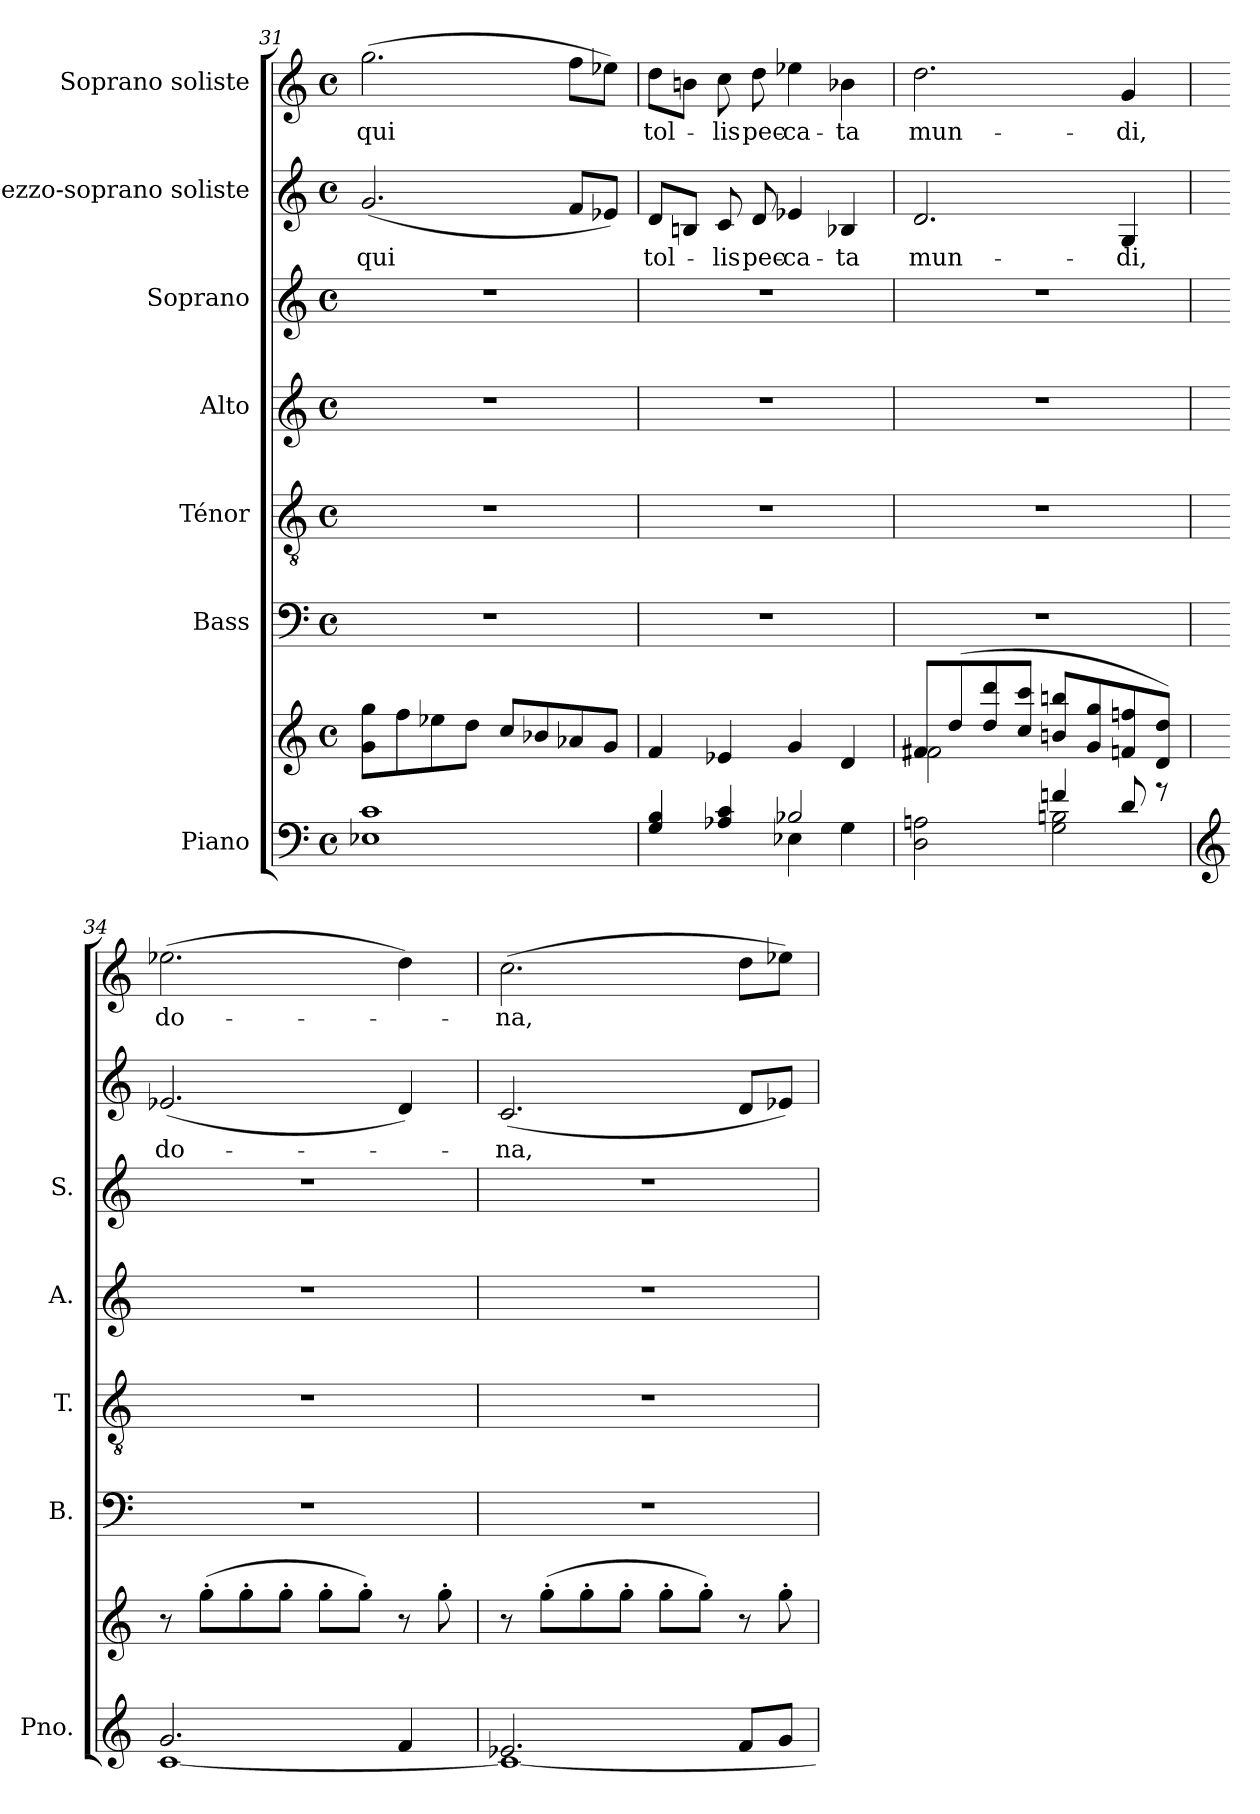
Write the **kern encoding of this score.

**kern	**kern	**kern	**kern	**kern	**kern	**kern	**text	**kern	**text
*part7	*part7	*part6	*part5	*part4	*part3	*part2	*part2	*part1	*part1
*staff8	*staff7	*staff6	*staff5	*staff4	*staff3	*staff2	*staff2	*staff1	*staff1
*I"Piano	*	*I"Bass	*I"Ténor	*I"Alto	*I"Soprano	*I"Mezzo-soprano soliste	*	*I"Soprano soliste	*
*I'Pno.	*	*I'B.	*I'T.	*I'A.	*I'S.	*	*	*	*
*clefF4	*clefG2	*clefF4	*clefGv2	*clefG2	*clefG2	*clefG2	*	*clefG2	*
*	*	*	*	*ITrd2c3	*	*	*	*	*
*k[]	*k[]	*k[]	*k[]	*k[f#c#g#]	*k[]	*k[]	*	*k[]	*
*M4/4	*M4/4	*M4/4	*M4/4	*M4/4	*M4/4	*M4/4	*	*M4/4	*
*met(c)	*met(c)	*met(c)	*met(c)	*met(c)	*met(c)	*met(c)	*	*met(c)	*
=31	=31	=31	=31	=31	=31	=31	=31	=31	=31
1E-X 1c	8g\ 8gg\L	1r	1r	1r	1r	(>2.g/	qui	(2.gg\	qui
.	8ff\	.	.	.	.	.	.	.	.
.	8ee-X\	.	.	.	.	.	.	.	.
.	8dd\J	.	.	.	.	.	.	.	.
.	8cc/L	.	.	.	.	.	.	.	.
.	8b-X/	.	.	.	.	.	.	.	.
.	8a-X/	.	.	.	.	8f/L	.	8ff\L	.
.	8g/J	.	.	.	.	8e-X/J)	.	8ee-X\J)	.
!!LO:LB:g=z
=32	=32	=32	=32	=32	=32	=32	=32	=32	=32
*^	*	*	*	*	*	*	*	*	*
4G/ 4B/	2ryy	4f/	1r	1r	1r	1r	8d/L	tol-	8dd\L	tol-
.	.	.	.	.	.	.	8Bn/J	.	8bn\J	.
4A-X/ 4c/	.	4e-X/	.	.	.	.	8c/	-lis	8cc\	-lis
.	.	.	.	.	.	.	8d/	pec-	8dd\	pec-
2B-X/	4E-X\	4g/	.	.	.	.	4e-X/	-ca-	4ee-X\	-ca-
.	4G\	4d/	.	.	.	.	4B-X/	-ta	4b-X\	-ta
=33	=33	=33	=33	=33	=33	=33	=33	=33	=33	=33
*	*	*^	*	*	*	*	*	*	*	*
2ryy	2D\ 2An\	8f#X/L	2f#\	1r	1r	1r	1r	2.d/	mun-	2.dd\	mun-
.	.	(8dd/	.	.	.	.	.	.	.	.	.
.	.	8dd/ 8ddd/	.	.	.	.	.	.	.	.	.
.	.	8cc/ 8ccc/J	.	.	.	.	.	.	.	.	.
4fn/	2G\ 2Bn\	8bn/ 8bbn/L	2ryy	.	.	.	.	.	.	.	.
.	.	8g/ 8gg/	.	.	.	.	.	.	.	.	.
8d/	.	8fn/ 8ffn/	.	.	.	.	.	4G/	-di,	4g/	-di,
8r	.	8d/ 8dd/J)	.	.	.	.	.	.	.	.	.
*	*	*v	*v	*	*	*	*	*	*	*	*
=34	=34	=34	=34	=34	=34	=34	=34	=34	=34	=34
*clefG2	*	*	*	*	*	*	*	*	*	*
2.g/	[1c	8r	1r	1r	1r	1r	(>2.e-X/	do-	(2.ee-X\	do-
.	.	(8gg'\L	.	.	.	.	.	.	.	.
.	.	8gg'\	.	.	.	.	.	.	.	.
.	.	8gg'\J	.	.	.	.	.	.	.	.
.	.	8gg'\L	.	.	.	.	.	.	.	.
.	.	8gg'\J)	.	.	.	.	.	.	.	.
4f/	.	8r	.	.	.	.	4d/)	.	4dd\)	.
.	.	8gg'\	.	.	.	.	.	.	.	.
=35	=35	=35	=35	=35	=35	=35	=35	=35	=35	=35
2.e-X/	1c_	8r	1r	1r	1r	1r	(>2.c/	-na,	(2.cc\	-na,
.	.	(8gg'\L	.	.	.	.	.	.	.	.
.	.	8gg'\	.	.	.	.	.	.	.	.
.	.	8gg'\J	.	.	.	.	.	.	.	.
.	.	8gg'\L	.	.	.	.	.	.	.	.
.	.	8gg'\J)	.	.	.	.	.	.	.	.
8f/L	.	8r	.	.	.	.	8d/L	.	8dd\L	.
8g/J	.	8gg'\	.	.	.	.	8e-X/J)	.	8ee-X\J)	.
*v	*v	*	*	*	*	*	*	*	*	*
=	=	=	=	=	=	=	=	=	=
*-	*-	*-	*-	*-	*-	*-	*-	*-	*-
